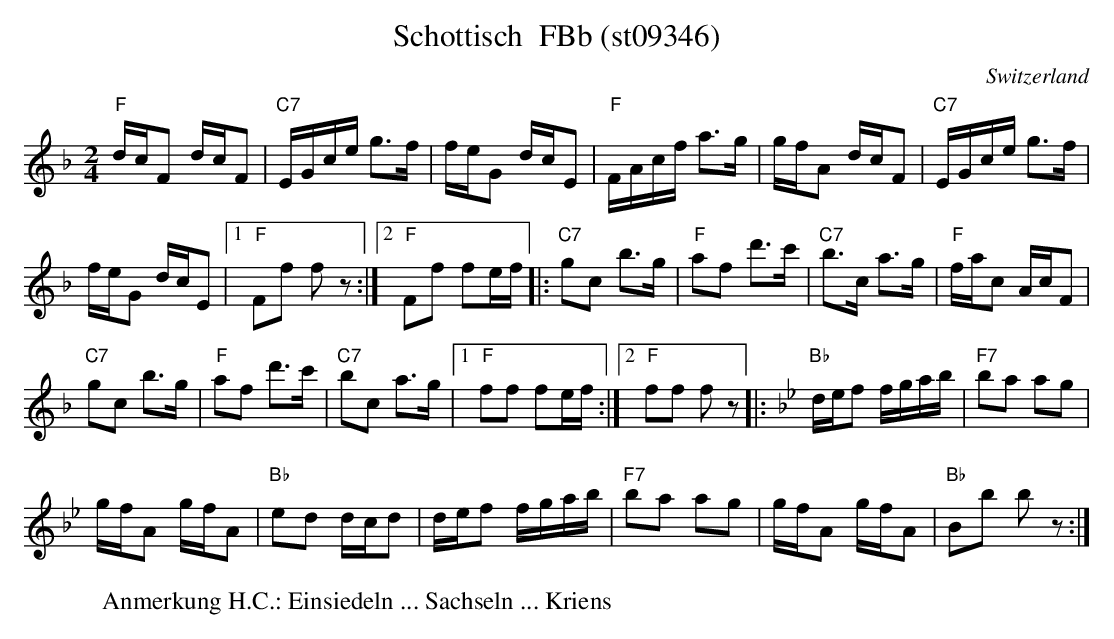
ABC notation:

X:1
T: Schottisch  FBb (st09346)
M:2/4
L:1/16
K:F %%MIDI gchordon
"F"dcF2 dcF2 | "C7"EGce g3f | feG2 dcE2 | "F"FAcf a3g | gfA2 dcF2 | "C7"EGce g3f |
feG2 dcE2 |1 "F"F2f2 f2z2 :|2 "F"F2f2 f2ef |: "C7"g2c2 b3g | "F"a2f2 d'3c' | "C7"b3c a3g | "F"fac2 AcF2 |
"C7"g2c2 b3g | "F"a2f2 d'3c' | "C7"b2c2 a3g |1 "F"f2f2 f2ef :|2 "F"f2f2 f2z2 |: [K:Bb] "Bb"def2 fgab | "F7"b2a2 a2g2 |
gfA2 gfA2 | "Bb"e2d2 dcd2 | def2 fgab | "F7"b2a2 a2g2 | gfA2 gfA2 | "Bb"B2b2 b2z2 :|
W: Anmerkung H.C.: Einsiedeln ... Sachseln ... Kriens
